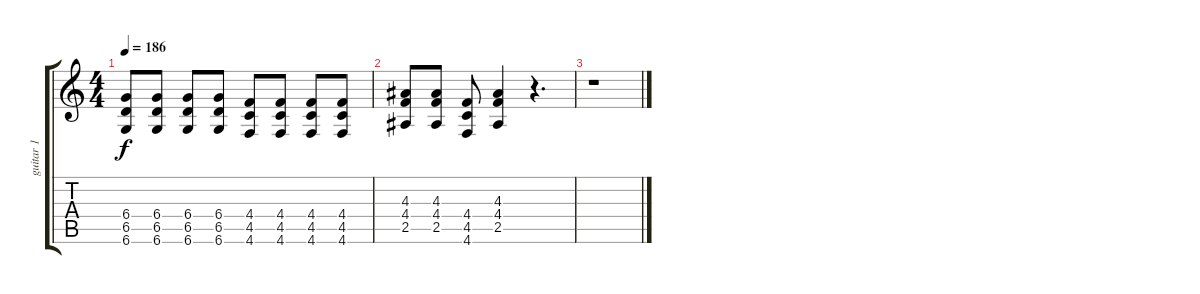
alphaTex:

\track ("guitar 1" "guitar 1") {instrument distortionguitar}
\staff {score tabs}
\tuning (Eb4 Bb3 Gb3 Db3 Ab2 Db2) {hide}
\ts (4 4)
\tempo 186
\clef g2
\ks c
(6.4 6.5 6.6).8{dy f} (6.4 6.5 6.6).8 (6.4 6.5 6.6).8 (6.4 6.5 6.6).8 (4.4 4.5 4.6).8 (4.4 4.5 4.6).8 (4.4 4.5 4.6).8 (4.4 4.5 4.6).8 |
(4.3 4.4 2.5).8 (4.3 4.4 2.5).8 (4.4 4.5 4.6).8 (4.3 4.4 2.5).4 r.4{d} |
r.1
